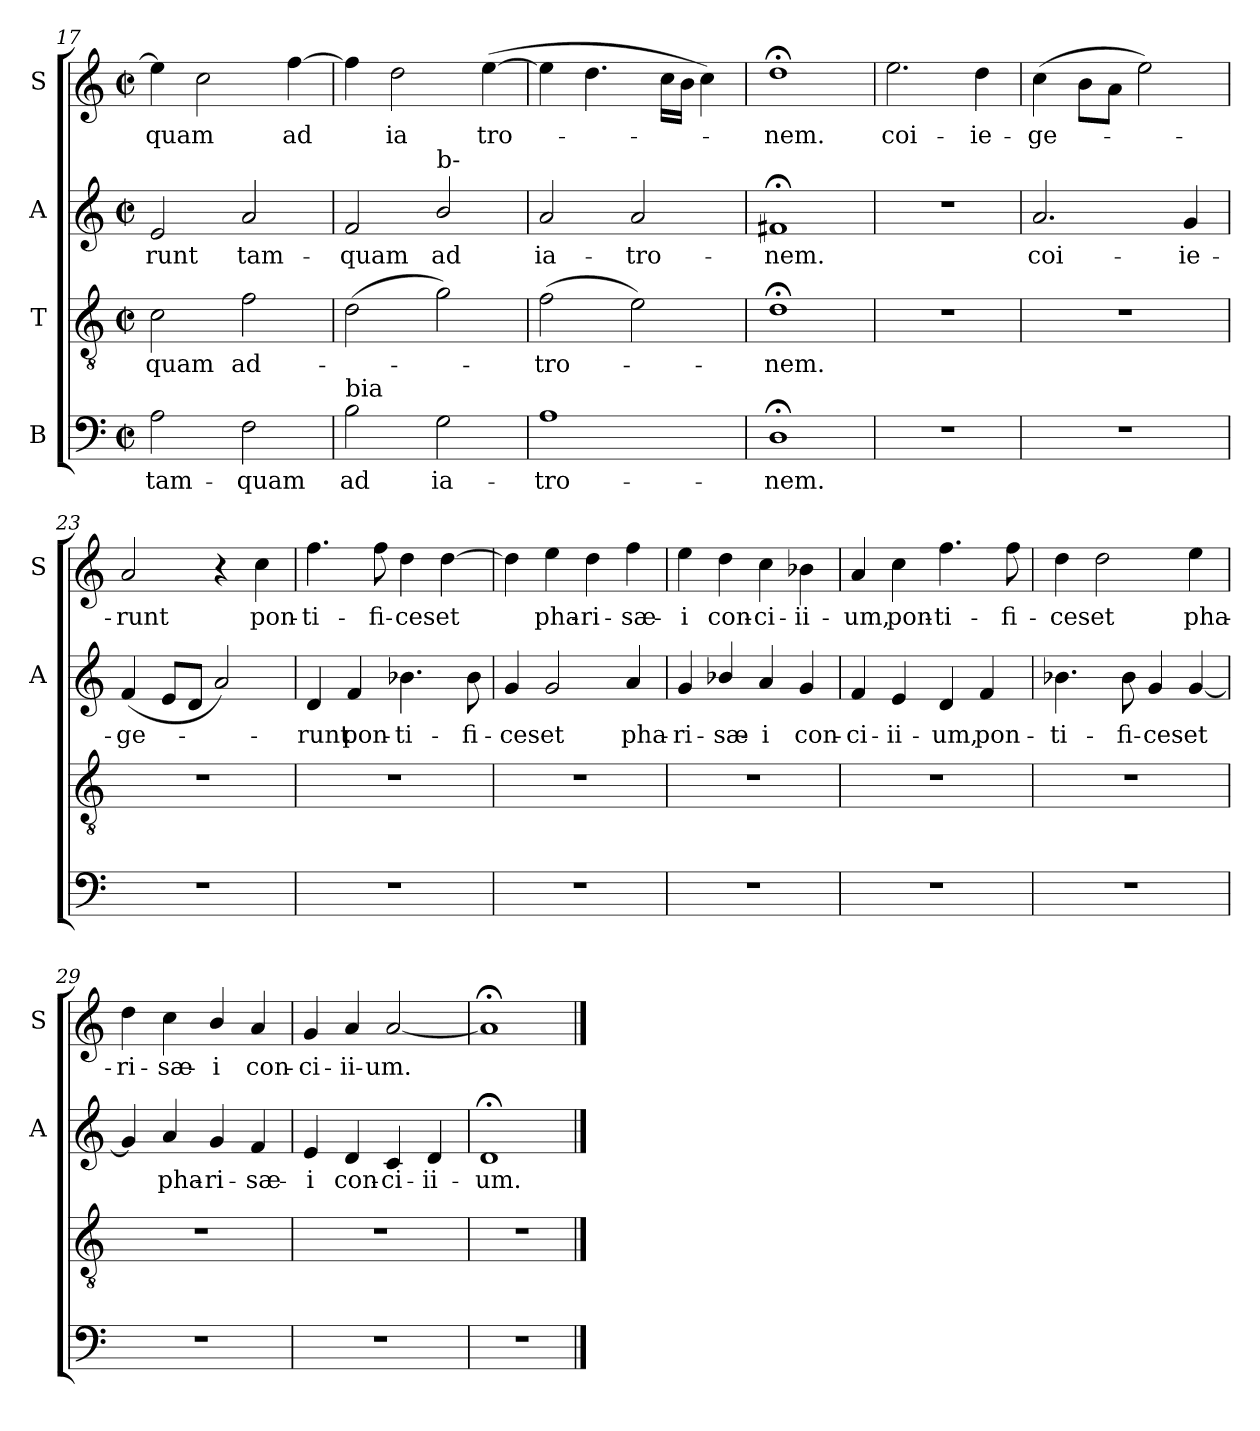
**kern	**text	**kern	**text	**kern	**text	**kern	**text
*part4	*part4	*part3	*part3	*part2	*part2	*part1	*part1
*staff4	*staff4	*staff3	*staff3	*staff2	*staff2	*staff1	*staff1
*I"B	*	*I"T	*	*I"A	*	*I"S	*
*	*	*	*	*I'A	*	*I'S	*
*clefF4	*	*clefGv2	*	*clefG2	*	*clefG2	*
*k[]	*	*k[]	*	*k[]	*	*k[]	*
*C:	*	*C:	*	*C:	*	*C:	*
*M2/2	*	*M2/2	*	*M2/2	*	*M2/2	*
*met(c|)	*	*met(c|)	*	*met(c|)	*	*met(c|)	*
=17	=17	=17	=17	=17	=17	=17	=17
!	!LO:LY:b	!	!LO:LY:b	!	!LO:LY:b	!	!LO:LY:b
2A\	tam-	2c\	-quam	2e/	-runt	4ee\]	-quam
.	.	.	.	.	.	2cc\	.
!	!LO:LY:b	!	!LO:LY:b	!	!LO:LY:b	!	!
2F\	-quam	2f\	ad-	2a/	tam-	.	.
!	!	!	!	!	!	!	!LO:LY:b
.	.	.	.	.	.	[>4ff\	ad
=18	=18	=18	=18	=18	=18	=18	=18
!LO:TX:a:t=bia	!	!	!	!	!	!	!
!	!LO:LY:b	!	!	!	!LO:LY:b	!	!
2B\	ad	(>2d\	.	2f/	-quam	4ff\]	.
!	!	!	!	!	!	!	!LO:LY:b
.	.	.	.	.	.	2dd\	ia
!	!	!	!	!LO:TX:a:t=b-	!	!	!
!	!LO:LY:b	!	!	!	!LO:LY:b	!	!
2G\	ia-	2g\)	.	2b/	ad	.	.
!	!	!	!	!	!	!	!LO:LY:b
.	.	.	.	.	.	(>[>4ee\	tro-
=19	=19	=19	=19	=19	=19	=19	=19
!	!LO:LY:b	!	!LO:LY:b	!	!LO:LY:b	!	!
1A	-tro-	(>2f\	-tro-	2a/	ia-	4ee\]	.
.	.	.	.	.	.	4.dd\	.
!	!	!	!	!	!LO:LY:b	!	!
.	.	2e\)	.	2a/	-tro-	.	.
.	.	.	.	.	.	16cc\LL	.
.	.	.	.	.	.	16b\JJ	.
.	.	.	.	.	.	4cc\)	.
=20	=20	=20	=20	=20	=20	=20	=20
!	!LO:LY:b	!	!LO:LY:b	!	!LO:LY:b	!	!LO:LY:b
1D;<	-nem.	1d;<	-nem.	1f#X;	-nem.	1dd;<	-nem.
!!LO:LB:g=z
=21	=21	=21	=21	=21	=21	=21	=21
!	!	!	!	!	!	!	!LO:LY:b
1r	.	1r	.	1r	.	2.ee\	coi-
!	!	!	!	!	!	!	!LO:LY:b
.	.	.	.	.	.	4dd\	-ie-
=22	=22	=22	=22	=22	=22	=22	=22
!	!	!	!	!	!LO:LY:b	!	!LO:LY:b
1r	.	1r	.	2.a/	coi-	(>4cc\	-ge-
.	.	.	.	.	.	8b\L	.
.	.	.	.	.	.	8a\J	.
.	.	.	.	.	.	2ee\)	.
!	!	!	!	!	!LO:LY:b	!	!
.	.	.	.	4g/	-ie-	.	.
=23	=23	=23	=23	=23	=23	=23	=23
!	!	!	!	!	!LO:LY:b	!	!LO:LY:b
1r	.	1r	.	(<4f/	-ge-	2a/	-runt
.	.	.	.	8e/L	.	.	.
.	.	.	.	8d/J	.	.	.
.	.	.	.	2a/)	.	4r	.
!	!	!	!	!	!	!	!LO:LY:b
.	.	.	.	.	.	4cc\	pon-
=24	=24	=24	=24	=24	=24	=24	=24
!	!	!	!	!	!LO:LY:b	!	!LO:LY:b
1r	.	1r	.	4d/	-runt	4.ff\	-ti-
!	!	!	!	!	!LO:LY:b	!	!
.	.	.	.	4f/	pon-	.	.
!	!	!	!	!	!	!	!LO:LY:b
.	.	.	.	.	.	8ff\	-fi-
!	!	!	!	!	!LO:LY:b	!	!LO:LY:b
.	.	.	.	4.b-X\	-ti-	4dd\	-ces
!	!	!	!	!	!	!	!LO:LY:b
.	.	.	.	.	.	[>4dd\	et
!	!	!	!	!	!LO:LY:b	!	!
.	.	.	.	8b-\	-fi-	.	.
=25	=25	=25	=25	=25	=25	=25	=25
!	!	!	!	!	!LO:LY:b	!	!
1r	.	1r	.	4g/	-ces	4dd\]	.
!	!	!	!	!	!LO:LY:b	!	!LO:LY:b
.	.	.	.	2g/	et	4ee\	pha-
!	!	!	!	!	!	!	!LO:LY:b
.	.	.	.	.	.	4dd\	-ri-
!	!	!	!	!	!LO:LY:b	!	!LO:LY:b:rj
.	.	.	.	4a/	pha-	4ff\	-sæ-
=26	=26	=26	=26	=26	=26	=26	=26
!	!	!	!	!	!LO:LY:b	!	!LO:LY:b
1r	.	1r	.	4g/	-ri-	4ee\	-i
!	!	!	!	!	!LO:LY:b	!	!LO:LY:b
.	.	.	.	4b-X/	-sæ-	4dd\	con-
!	!	!	!	!	!LO:LY:b	!	!LO:LY:b:rj
.	.	.	.	4a/	-i	4cc\	-ci-
!	!	!	!	!	!LO:LY:b	!	!LO:LY:b
.	.	.	.	4g/	con-	4b-\	-ii-
!!LO:LB:g=z
=27	=27	=27	=27	=27	=27	=27	=27
!	!	!	!	!	!LO:LY:b	!	!LO:LY:b
1r	.	1r	.	4f/	-ci-	4a/	-um,
!	!	!	!	!	!LO:LY:b	!	!LO:LY:b
.	.	.	.	4e/	-ii-	4cc\	pon-
!	!	!	!	!	!LO:LY:b	!	!LO:LY:b
.	.	.	.	4d/	-um,	4.ff\	-ti-
!	!	!	!	!	!LO:LY:b	!	!
.	.	.	.	4f/	pon-	.	.
!	!	!	!	!	!	!	!LO:LY:b
.	.	.	.	.	.	8ff\	-fi-
=28	=28	=28	=28	=28	=28	=28	=28
!	!	!	!	!	!LO:LY:b	!	!LO:LY:b
1r	.	1r	.	4.b-X\	-ti-	4dd\	-ces
!	!	!	!	!	!	!	!LO:LY:b
.	.	.	.	.	.	2dd\	et
!	!	!	!	!	!LO:LY:b	!	!
.	.	.	.	8b-\	-fi-	.	.
!	!	!	!	!	!LO:LY:b	!	!
.	.	.	.	4g/	-ces	.	.
!	!	!	!	!	!LO:LY:b	!	!LO:LY:b
.	.	.	.	[<4g/	et	4ee\	pha-
=29	=29	=29	=29	=29	=29	=29	=29
!	!	!	!	!	!	!	!LO:LY:b
1r	.	1r	.	4g/]	.	4dd\	-ri-
!	!	!	!	!	!LO:LY:b	!	!LO:LY:b
.	.	.	.	4a/	pha-	4cc\	-sæ-
!	!	!	!	!	!LO:LY:b:rj	!	!LO:LY:b
.	.	.	.	4g/	-ri-	4b/	-i
!	!	!	!	!	!LO:LY:b	!	!LO:LY:b
.	.	.	.	4f/	-sæ-	4a/	con-
=30	=30	=30	=30	=30	=30	=30	=30
!	!	!	!	!	!LO:LY:b	!	!LO:LY:b
1r	.	1r	.	4e/	-i	4g/	-ci-
!	!	!	!	!	!LO:LY:b	!	!LO:LY:b
.	.	.	.	4d/	con-	4a/	-ii-
!	!	!	!	!	!LO:LY:b:rj	!	!LO:LY:b
.	.	.	.	4c/	-ci-	[<2a/	-um.
!	!	!	!	!	!LO:LY:b	!	!
.	.	.	.	4d/	-ii-	.	.
=31	=31	=31	=31	=31	=31	=31	=31
!	!	!	!	!	!LO:LY:b	!	!
1r	.	1r	.	1d;	-um.	1a;]	.
==	==	==	==	==	==	==	==
*-	*-	*-	*-	*-	*-	*-	*-
